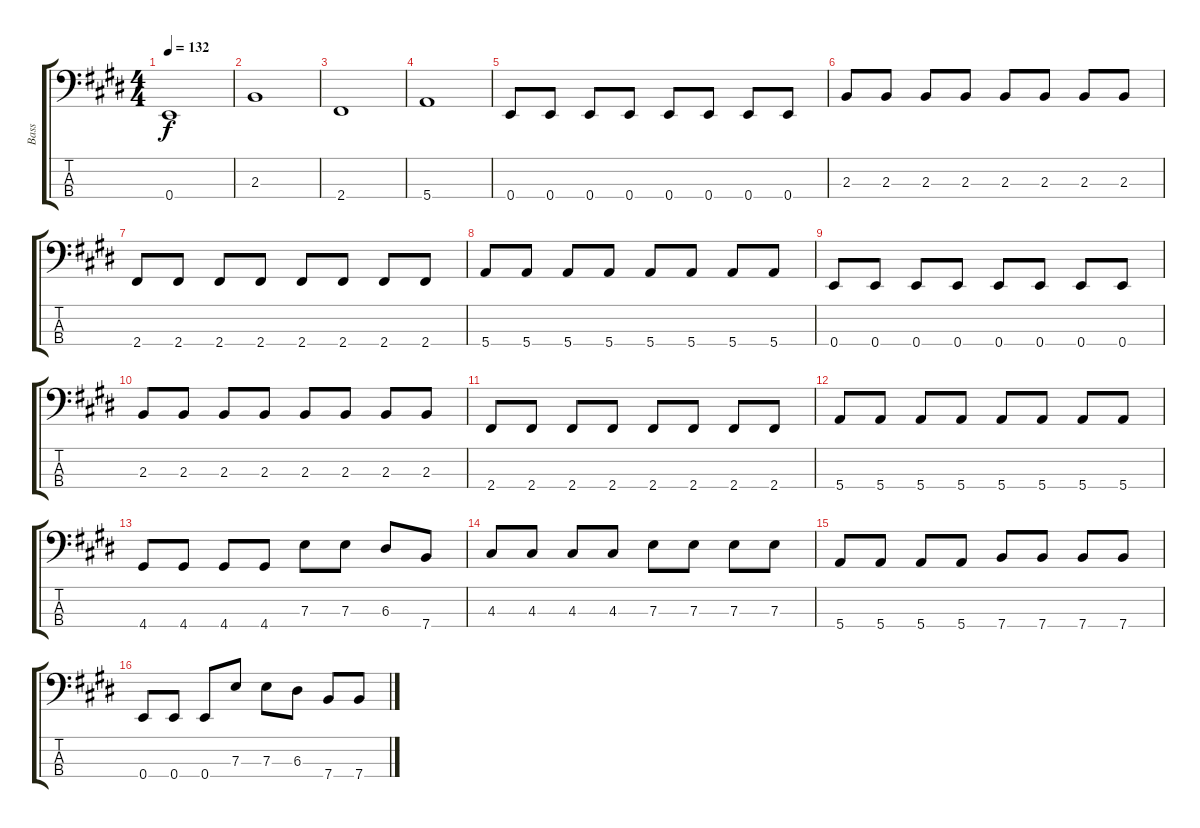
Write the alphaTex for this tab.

\track ("Bass" "Bass") {instrument electricbassfinger}
\staff {score tabs}
\tuning (G2 D2 A1 E1) {hide}
\ts (4 4)
\tempo 132
\clef f4
\ks e
0.4.1{dy f} |
2.3.1 |
2.4.1 |
5.4.1 |
0.4.8 0.4.8 0.4.8 0.4.8 0.4.8 0.4.8 0.4.8 0.4.8 |
2.3.8 2.3.8 2.3.8 2.3.8 2.3.8 2.3.8 2.3.8 2.3.8 |
2.4.8 2.4.8 2.4.8 2.4.8 2.4.8 2.4.8 2.4.8 2.4.8 |
5.4.8 5.4.8 5.4.8 5.4.8 5.4.8 5.4.8 5.4.8 5.4.8 |
0.4.8 0.4.8 0.4.8 0.4.8 0.4.8 0.4.8 0.4.8 0.4.8 |
2.3.8 2.3.8 2.3.8 2.3.8 2.3.8 2.3.8 2.3.8 2.3.8 |
2.4.8 2.4.8 2.4.8 2.4.8 2.4.8 2.4.8 2.4.8 2.4.8 |
5.4.8 5.4.8 5.4.8 5.4.8 5.4.8 5.4.8 5.4.8 5.4.8 |
4.4.8 4.4.8 4.4.8 4.4.8 7.3.8 7.3.8 6.3.8 7.4.8 |
4.3.8 4.3.8 4.3.8 4.3.8 7.3.8 7.3.8 7.3.8 7.3.8 |
5.4.8 5.4.8 5.4.8 5.4.8 7.4.8 7.4.8 7.4.8 7.4.8 |
0.4.8 0.4.8 0.4.8 7.3.8 7.3.8 6.3.8 7.4.8 7.4.8
